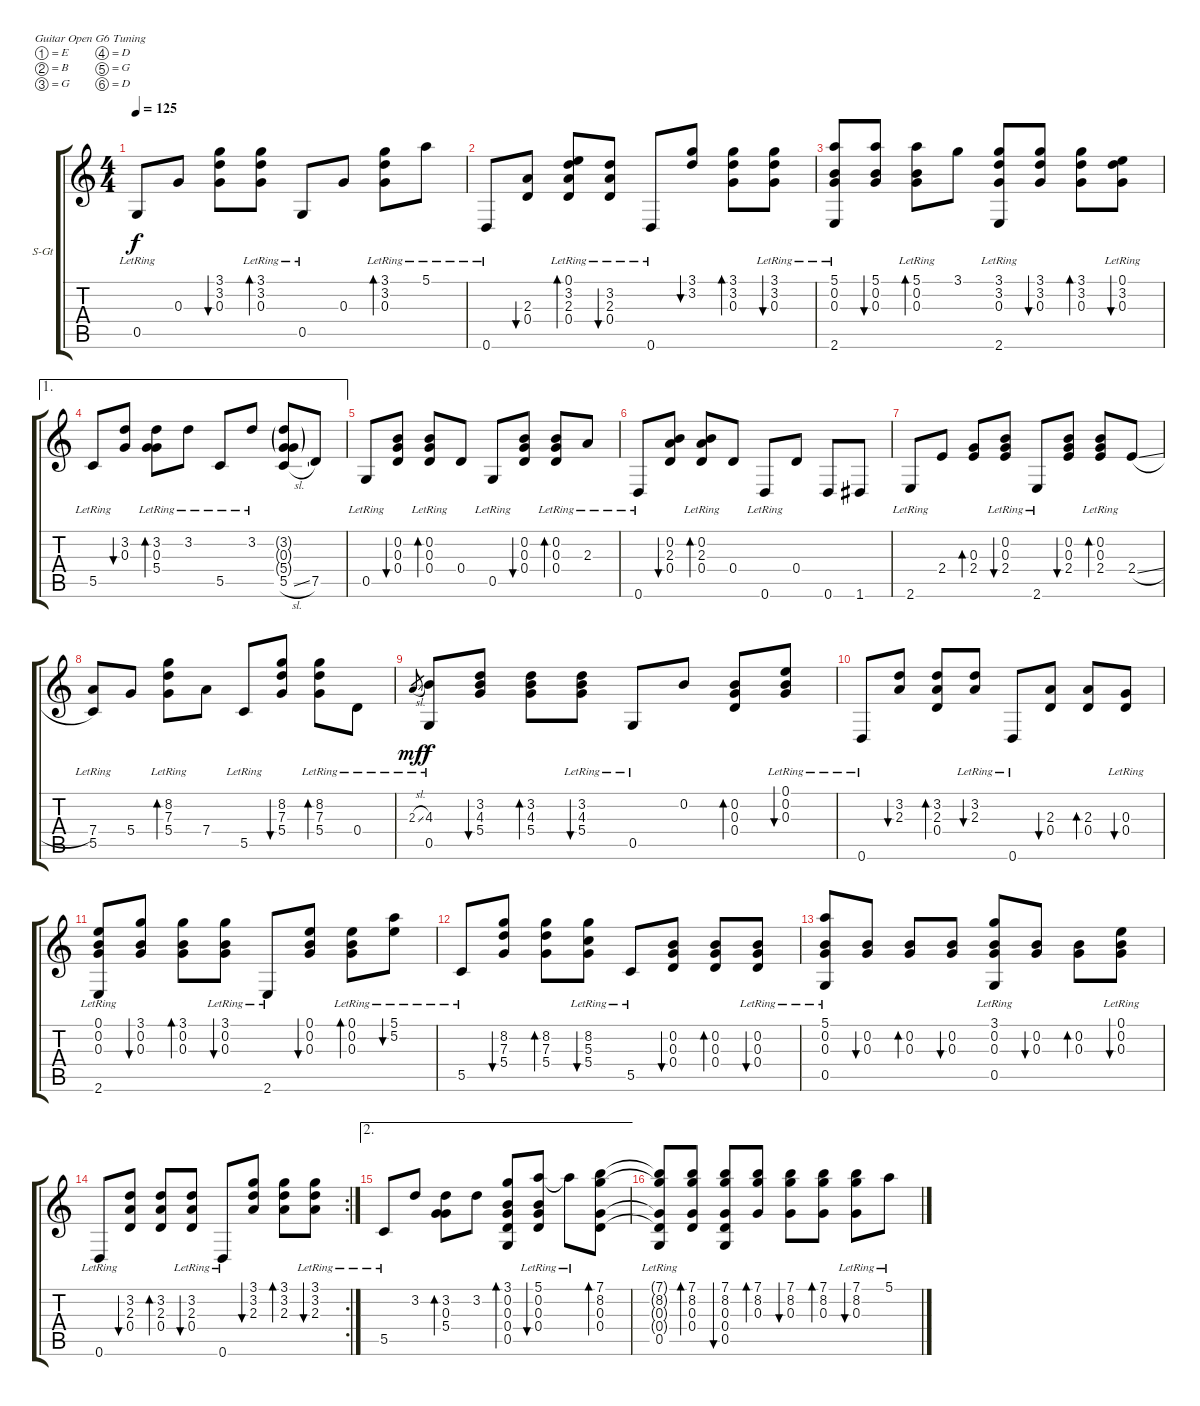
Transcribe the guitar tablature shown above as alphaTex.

\bracketExtendMode groupsimilarinstruments
\firstSystemTrackNameOrientation horizontal
\otherSystemsTrackNameOrientation horizontal
\track ("Piste 1" "S-Gt") {instrument acousticguitarsteel}
\staff {score tabs}
\tuning (E4 B3 G3 D3 G2 D2)
\ts (4 4)
\tempo 125
\clef g2
\ks c
0.5{lr}.8{dy f} 0.3.8 (3.1 3.2 0.3).8{bu 60} (3.1{lr} 3.2{lr} 0.3{lr}).8{bd 60} 0.5{lr}.8 0.3.8 (3.1 3.2{lr} 0.3{lr}).8{bd 60} 5.1{lr}.8 |
0.6{lr}.8 (2.3 0.4).8{bu 60} (0.1{lr} 3.2 2.3 0.4).8{bd 60} (3.2{lr} 2.3{lr} 0.4{lr}).8{bu 60} 0.6{lr}.8 (3.1 3.2).8{bu 60} (3.1 3.2 0.3).8{bd 60} (3.1{lr} 3.2{lr} 0.3{lr}).8{bu 60} |
(5.1 0.2 0.3 2.6{lr}).8 (5.1 0.2 0.3).8{bu 60} (5.1 0.2{lr} 0.3{lr}).8{bd 60} 3.1.8 (3.1 3.2 0.3 2.6{lr}).8 (3.1 3.2 0.3).8{bu 60} (3.1 3.2 0.3).8{bd 60} (0.1{lr} 3.2{lr} 0.3{lr}).8{bu 60} |
\ae 1
5.5{lr}.8 (3.2 0.3).8{bu 60} (3.2 0.3{lr} 5.4{lr}).8{bd 60} 3.2{lr}.8 5.5{lr}.8 3.2{lr}.8 (3.2{g} 0.3{g} 5.4{g} 5.5{sl}).8 7.5.8 |
0.5{lr}.8 (0.2 0.3 0.4).8{bu 60} (0.2 0.3{lr} 0.4).8{bd 60} 0.4.8 0.5{lr}.8 (0.2 0.3 0.4).8{bu 60} (0.2{lr} 0.3 0.4{lr}).8{bd 60} 2.3{lr}.8 |
0.6{lr}.8 (0.2 2.3 0.4).8{bu 60} (0.2{lr} 2.3{lr} 0.4).8{bd 60} 0.4.8 0.6{lr}.8 0.4.8 0.6.8 1.6.8 |
2.6{lr}.8 2.4.8 (0.3 2.4).8{bd 60} (0.2{lr} 0.3 2.4).8{bu 60} 2.6{lr}.8 (0.2 0.3 2.4).8{bu 60} (0.2{lr} 0.3 2.4).8{bd 60} 2.4{sl}.8 |
(7.4 5.5{lr}).8 5.4.8 (8.2{lr} 7.3 5.4).8{bd 60} 7.4.8 5.5{lr}.8 (8.2 7.3 5.4).8{bu 60} (8.2{lr} 7.3 5.4).8{bd 60} 0.4{lr}.8 |
2.3{sl lr}.8{gr dy mf} (4.3 0.5{lr}).8{dy f} (3.2 4.3 5.4).8{bu 60} (3.2 4.3 5.4).8{bd 60} (3.2{lr} 4.3{lr} 5.4{lr}).8{bu 60} 0.5{lr}.8 0.2.8 (0.2 0.3 0.4).8{bd 60} (0.1{lr} 0.2{lr} 0.3{lr}).8{bu 60} |
0.6{lr}.8 (3.2 2.3).8{bu 60} (3.2 2.3 0.4).8{bd 60} (3.2{lr} 2.3).8{bu 60} 0.6{lr}.8 (2.3 0.4).8{bu 60} (2.3 0.4).8{bd 60} (0.3{lr} 0.4).8{bu 60} |
(0.1 0.2 0.3 2.6{lr}).8 (3.1 0.2 0.3).8{bu 60} (3.1 0.2 0.3).8{bd 60} (3.1{lr} 0.2 0.3).8{bu 60} 2.6{lr}.8 (0.1 0.2 0.3).8{bu 60} (0.1 0.2 0.3{lr}).8{bd 60} (5.1{lr} 5.2).8{bu 60} |
5.5{lr}.8 (8.2 7.3 5.4).8{bu 60} (8.2 7.3 5.4).8{bd 60} (8.2{lr} 5.3{lr} 5.4{lr}).8{bu 60} 5.5{lr}.8 (0.2 0.3 0.4).8{bu 60} (0.2 0.3 0.4).8{bd 60} (0.2{lr} 0.3{lr} 0.4{lr}).8{bu 60} |
(5.1{lr} 0.2 0.3 0.5{lr}).8 (0.2 0.3).8{bu 60} (0.2 0.3).8{bd 60} (0.2 0.3).8{bu 60} (3.1 0.2 0.3 0.5{lr}).8 (0.2 0.3).8{bu 60} (0.2 0.3).8{bd 60} (0.1{lr} 0.2 0.3).8{bu 60} |
\rc 2
0.6{lr}.8 (3.2 2.3 0.4).8{bu 60} (3.2 2.3 0.4).8{bd 60} (3.2{lr} 2.3 0.4).8{bu 60} 0.6{lr}.8 (3.1 3.2 2.3).8{bu 60} (3.1 3.2 2.3).8{bd 60} (3.1 3.2{lr} 2.3).8{bu 60} |
\ae 2
5.5{lr}.8 3.2.8 (3.2 0.3 5.4).8{bd 60} 3.2.8 (3.1 0.2 0.3 0.4 0.5).8{bd 60} (5.1{lr} 0.2{lr} 0.3{lr} 0.4{lr}).8{bu 60} 5.1{lr t}.8 (7.1 8.2 0.3 0.4).8{bd 60} |
(7.1{t} 8.2{t} 0.3{t} 0.4{t} 0.5{lr}).8 (7.1 8.2 0.3 0.4).8{bd 60} (7.1 8.2 0.3 0.4 0.5).8{bu 60} (7.1 8.2 0.3).8{bd 60} (7.1 8.2 0.3).8{bu 60} (7.1 8.2 0.3).8{bd 60} (7.1 8.2{lr} 0.3{lr}).8{bu 60} 5.1{lr}.8
